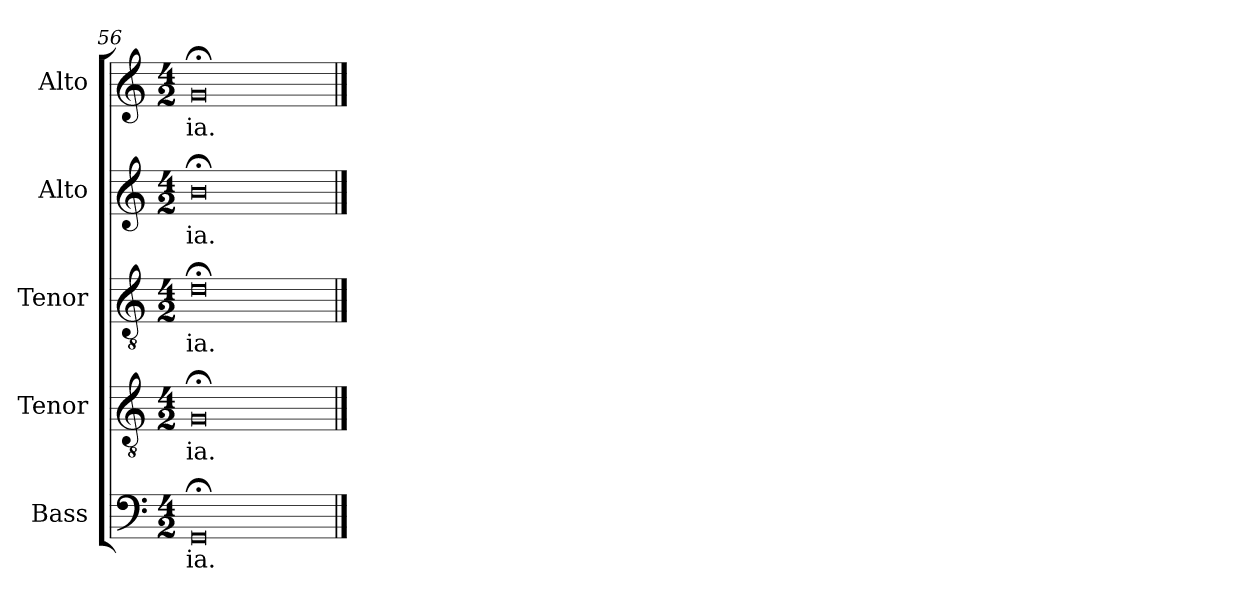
**kern	**text	**kern	**text	**kern	**text	**kern	**text	**kern	**text
*part5	*part5	*part4	*part4	*part3	*part3	*part2	*part2	*part1	*part1
*staff5	*staff5	*staff4	*staff4	*staff3	*staff3	*staff2	*staff2	*staff1	*staff1
*I"Bass	*	*I"Tenor	*	*I"Tenor	*	*I"Alto	*	*I"Alto	*
*I'B.	*	*I'T.	*	*I'T.	*	*I'A.	*	*I'A.	*
*clefF4	*	*clefGv2	*	*clefGv2	*	*clefG2	*	*clefG2	*
*	*	*ITrd7c12	*	*ITrd7c12	*	*	*	*	*
*k[]	*	*k[]	*	*k[]	*	*k[]	*	*k[]	*
*C:	*	*C:	*	*C:	*	*C:	*	*C:	*
*M4/2	*	*M4/2	*	*M4/2	*	*M4/2	*	*M4/2	*
=56	=56	=56	=56	=56	=56	=56	=56	=56	=56
!	!LO:LY:b:color=#000000	!	!	!	!	!	!	!	!
!	!	!	!LO:LY:b:color=#000000	!	!	!	!	!	!
!	!	!	!	!	!LO:LY:b:color=#000000	!	!	!	!
!	!	!	!	!	!	!	!LO:LY:b:color=#000000	!	!
!	!	!	!	!	!	!	!	!	!LO:LY:b:color=#000000
0GG;i	-ia.	0GG;i	-ia.	0D;i	-ia.	0b;i	-ia.	0g;i	-ia.
==	==	==	==	==	==	==	==	==	==
*-	*-	*-	*-	*-	*-	*-	*-	*-	*-
